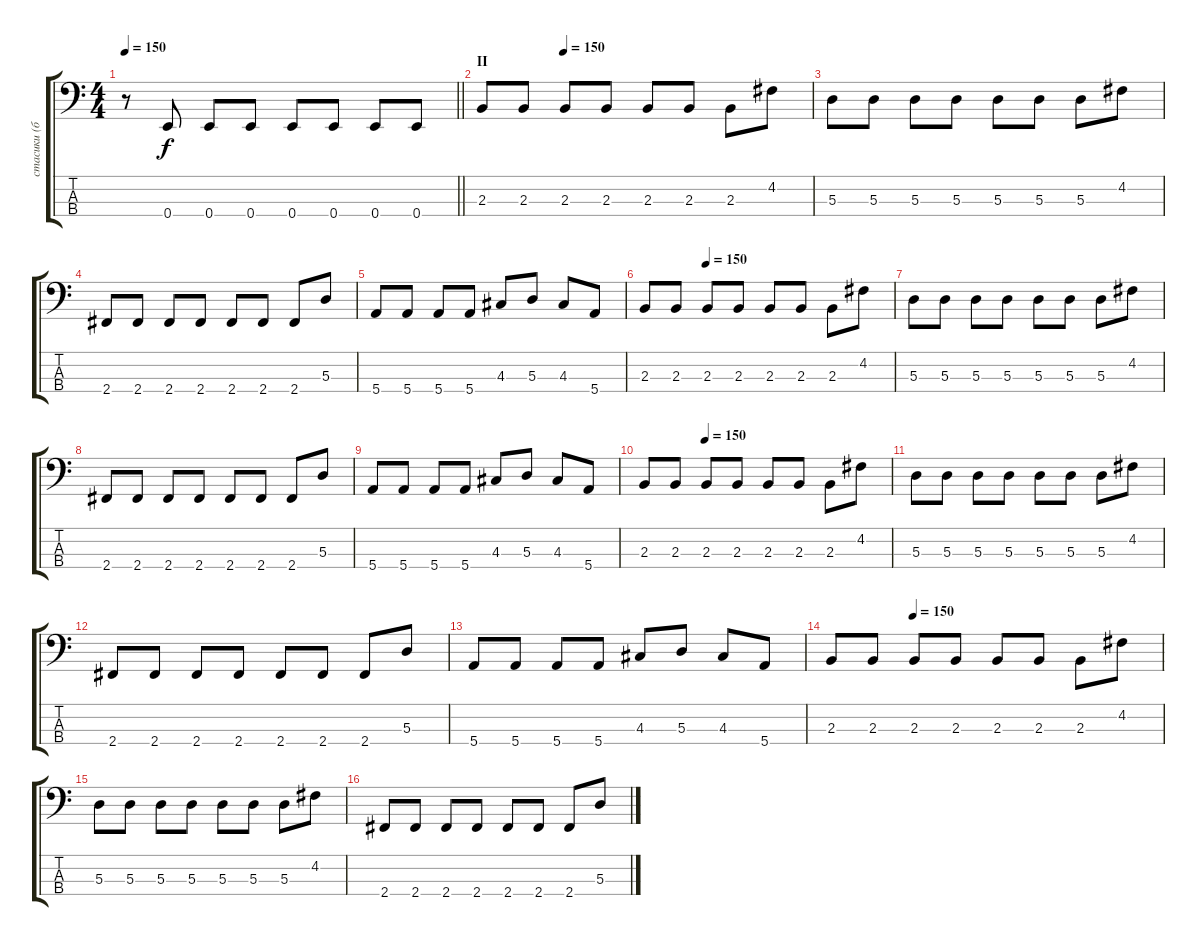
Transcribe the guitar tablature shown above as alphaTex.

\track ("стасики (бас)" "стасики (б") {instrument electricbassfinger}
\staff {score tabs}
\tuning (G2 D2 A1 E1) {hide}
\ts (4 4)
\tempo 150
\clef f4
\barLineRight lightlight
\ks c
r.8{dy f} 0.4.8 0.4.8 0.4.8 0.4.8 0.4.8 0.4.8 0.4.8 |
\section ("" "II")
\tempo (150 0.25)
2.3.8 2.3.8 2.3.8 2.3.8 2.3.8 2.3.8 2.3.8 4.2.8 |
5.3.8 5.3.8 5.3.8 5.3.8 5.3.8 5.3.8 5.3.8 4.2.8 |
2.4.8 2.4.8 2.4.8 2.4.8 2.4.8 2.4.8 2.4.8 5.3.8 |
5.4.8 5.4.8 5.4.8 5.4.8 4.3.8 5.3.8 4.3.8 5.4.8 |
\tempo (150 0.25)
2.3.8 2.3.8 2.3.8 2.3.8 2.3.8 2.3.8 2.3.8 4.2.8 |
5.3.8 5.3.8 5.3.8 5.3.8 5.3.8 5.3.8 5.3.8 4.2.8 |
2.4.8 2.4.8 2.4.8 2.4.8 2.4.8 2.4.8 2.4.8 5.3.8 |
5.4.8 5.4.8 5.4.8 5.4.8 4.3.8 5.3.8 4.3.8 5.4.8 |
\tempo (150 0.25)
2.3.8 2.3.8 2.3.8 2.3.8 2.3.8 2.3.8 2.3.8 4.2.8 |
5.3.8 5.3.8 5.3.8 5.3.8 5.3.8 5.3.8 5.3.8 4.2.8 |
2.4.8 2.4.8 2.4.8 2.4.8 2.4.8 2.4.8 2.4.8 5.3.8 |
5.4.8 5.4.8 5.4.8 5.4.8 4.3.8 5.3.8 4.3.8 5.4.8 |
\tempo (150 0.25)
2.3.8 2.3.8 2.3.8 2.3.8 2.3.8 2.3.8 2.3.8 4.2.8 |
5.3.8 5.3.8 5.3.8 5.3.8 5.3.8 5.3.8 5.3.8 4.2.8 |
2.4.8 2.4.8 2.4.8 2.4.8 2.4.8 2.4.8 2.4.8 5.3.8
